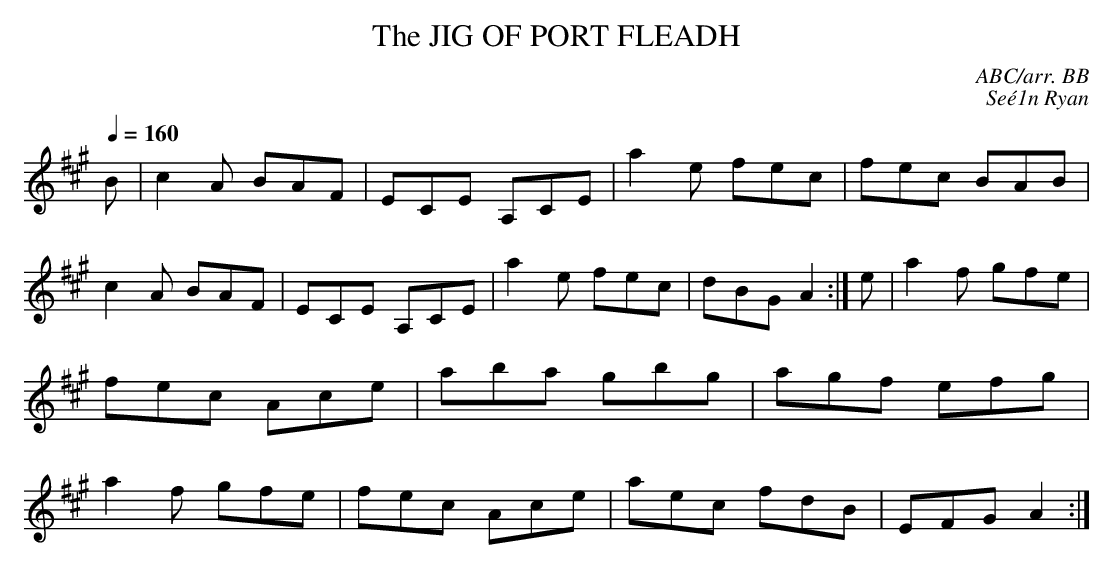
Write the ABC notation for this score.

X:1
T:JIG OF PORT FLEADH, The\
C:ABC/arr. BB\
C:Se\'e1n Ryan\
Q:1/4=160\
L:1/8\
M:6/8\
K:A\
B|c2A BAF|ECE A,CE|a2e fec|fec BAB|\
c2A BAF|ECE A,CE|a2e fec|dBG A2:|\
e|a2f gfe|fec Ace|aba gbg|agf efg|\
a2f gfe|fec Ace|aec fdB|EFG A2:|\
\
\
